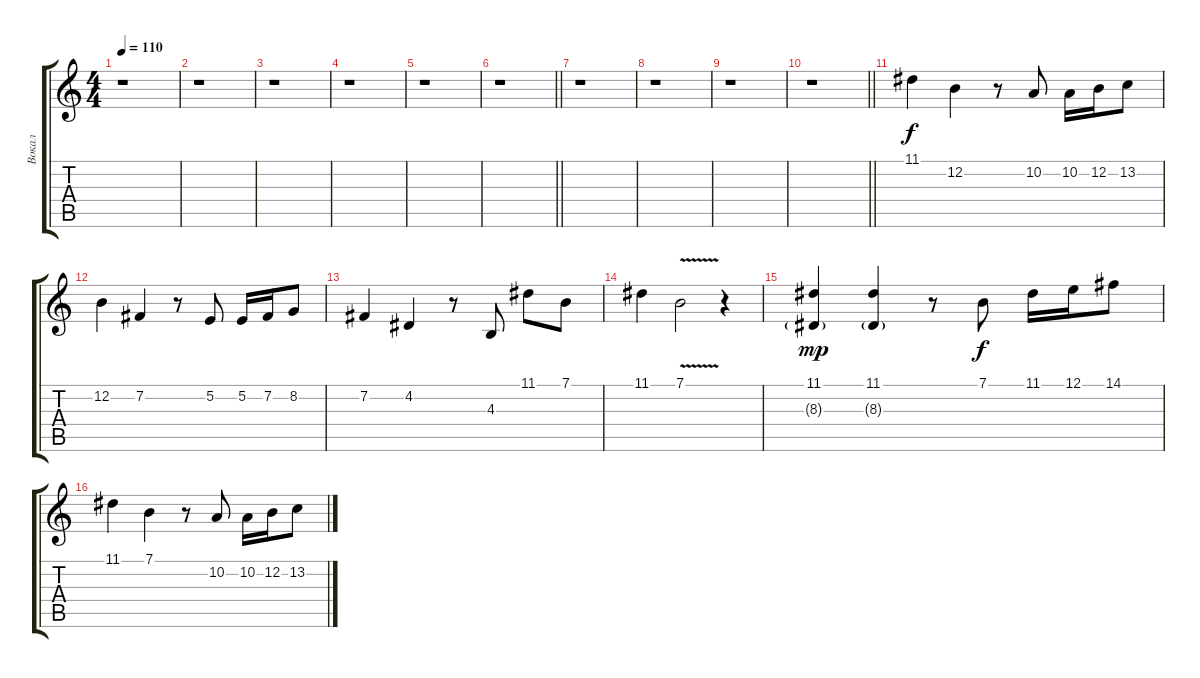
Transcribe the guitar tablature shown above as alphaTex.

\track ("Вокал" "Вокал") {instrument drawbarorgan}
\staff {score tabs}
\tuning (E4 B3 G3 D3 A2 E2) {hide}
\ts (4 4)
\tempo 110
\clef g2
\ks c
r.1{dy f} |
r.1 |
r.1 |
r.1 |
r.1 |
\barLineRight lightlight
r.1 |
r.1 |
r.1 |
r.1 |
\barLineRight lightlight
r.1 |
11.1.4 12.2.4 r.8 10.2.8 10.2.16 12.2.16 13.2.8 |
12.2.4 7.2.4 r.8 5.2.8 5.2.16 7.2.16 8.2.8 |
7.2.4 4.2.4 r.8 4.3.8 11.1.8 7.1.8 |
11.1.4 7.1{v}.2 r.4 |
(11.1 8.3{g}).4{dy mp} (11.1 8.3{g}).4 r.8 7.1.8{dy f} 11.1.16 12.1.16 14.1.8 |
11.1.4 7.1.4 r.8 10.2.8 10.2.16 12.2.16 13.2.8
